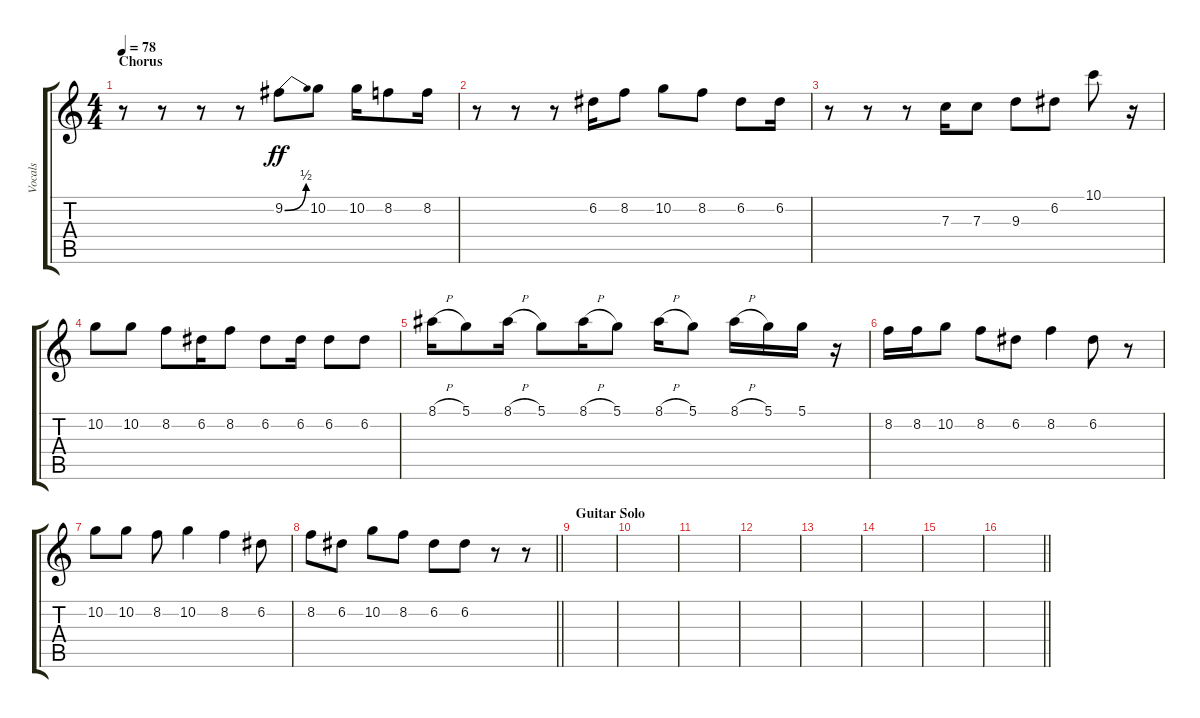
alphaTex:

\track ("Vocals" "Vocals") {instrument acousticguitarnylon}
\staff {score tabs}
\tuning (D4 A3 F3 C3 G2 C2) {hide}
\ts (4 4)
\section ("" "Chorus")
\tempo 78
\clef g2
\ks c
r.8{dy ff} r.8 r.8 r.8 9.2{be (bend 0 0 60 2)}.8 10.2.8 10.2.16 8.2.8 8.2.16 |
r.8 r.8 r.8 6.2.16 8.2.8 10.2.8 8.2.8 6.2.8 6.2.16 |
r.8 r.8 r.8 7.3.16 7.3.8 9.3.8 6.2.8 10.1.8 r.16 |
10.2.8 10.2.8 8.2.8 6.2.16 8.2.8 6.2.8 6.2.16 6.2.8 6.2.8 |
8.1{h}.16 5.1.8 8.1{h}.16 5.1.8 8.1{h}.16 5.1.8 8.1{h}.16 5.1.8 8.1{h}.16 5.1.16 5.1.16 r.16 |
8.2.16 8.2.16 10.2.8 8.2.8 6.2.8 8.2.4 6.2.8 r.8 |
10.2.8 10.2.8 8.2.8 10.2.4 8.2.4 6.2.8 |
\barLineRight lightlight
8.2.8 6.2.8 10.2.8 8.2.8 6.2.8 6.2.8 r.8 r.8 |
\section ("" "Guitar Solo")
|
|
|
|
|
|
|
\barLineRight lightlight
